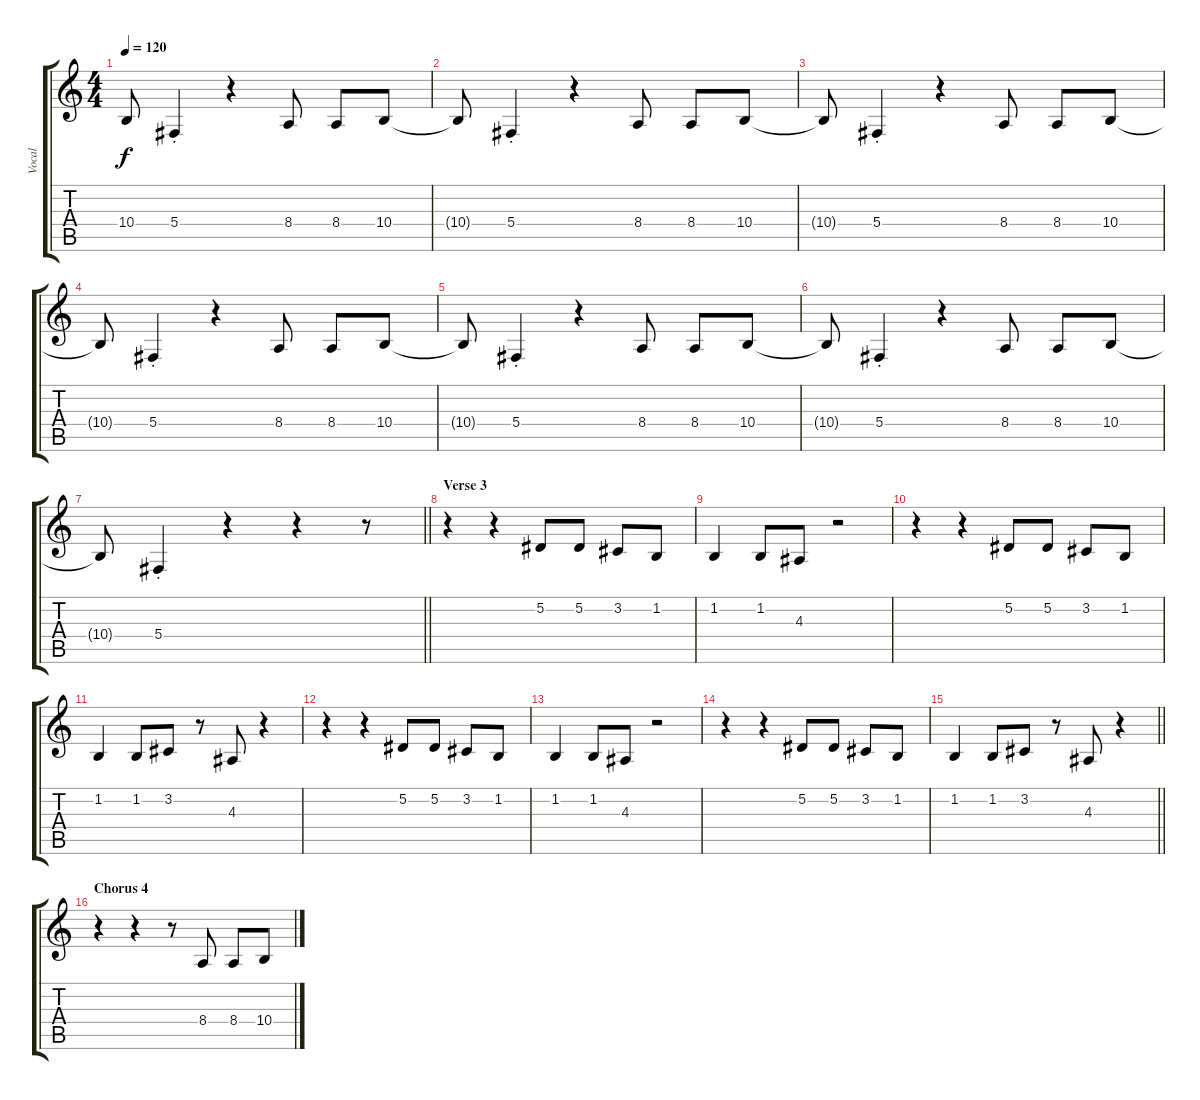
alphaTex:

\track ("Vocal" "Vocal") {instrument lead1square}
\staff {score tabs}
\tuning (Eb4 Bb3 Gb3 Db3 Ab2 Db2) {hide}
\ts (4 4)
\tempo 120
\clef g2
\ks c
10.4{t}.8{dy f} 5.4{st}.4 r.4 8.4.8 8.4.8 10.4.8 |
10.4{t}.8 5.4{st}.4 r.4 8.4.8 8.4.8 10.4.8 |
10.4{t}.8 5.4{st}.4 r.4 8.4.8 8.4.8 10.4.8 |
10.4{t}.8 5.4{st}.4 r.4 8.4.8 8.4.8 10.4.8 |
10.4{t}.8 5.4{st}.4 r.4 8.4.8 8.4.8 10.4.8 |
10.4{t}.8 5.4{st}.4 r.4 8.4.8 8.4.8 10.4.8 |
\barLineRight lightlight
10.4{t}.8 5.4{st}.4 r.4 r.4 r.8 |
\section ("" "Verse 3")
r.4 r.4 5.2.8 5.2.8 3.2.8 1.2.8 |
1.2.4 1.2.8 4.3.8 r.2 |
r.4 r.4 5.2.8 5.2.8 3.2.8 1.2.8 |
1.2.4 1.2.8 3.2.8 r.8 4.3.8 r.4 |
r.4 r.4 5.2.8 5.2.8 3.2.8 1.2.8 |
1.2.4 1.2.8 4.3.8 r.2 |
r.4 r.4 5.2.8 5.2.8 3.2.8 1.2.8 |
\barLineRight lightlight
1.2.4 1.2.8 3.2.8 r.8 4.3.8 r.4 |
\section ("" "Chorus 4")
r.4 r.4 r.8 8.4.8 8.4.8 10.4.8
